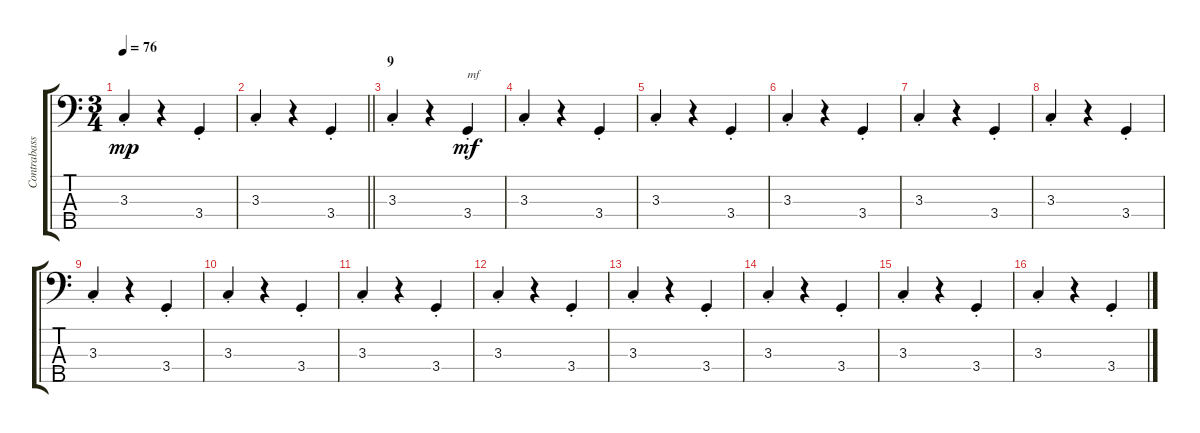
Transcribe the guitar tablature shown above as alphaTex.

\track ("Contrabass" "Contrabass") {instrument contrabass}
\staff {score tabs}
\tuning (G2 D2 A1 E1 B0) {hide}
\ts (3 4)
\tempo 76
\clef f4
\ks c
3.3{st}.4{dy mp} r.4 3.4{st}.4 |
\barLineRight lightlight
3.3{st}.4 r.4 3.4{st}.4 |
\section ("" "9")
3.3{st}.4 r.4 3.4{st}.4{txt "mf" dy mf} |
3.3{st}.4 r.4 3.4{st}.4 |
3.3{st}.4 r.4 3.4{st}.4 |
3.3{st}.4 r.4 3.4{st}.4 |
3.3{st}.4 r.4 3.4{st}.4 |
3.3{st}.4 r.4 3.4{st}.4 |
3.3{st}.4 r.4 3.4{st}.4 |
3.3{st}.4 r.4 3.4{st}.4 |
3.3{st}.4 r.4 3.4{st}.4 |
3.3{st}.4 r.4 3.4{st}.4 |
3.3{st}.4 r.4 3.4{st}.4 |
3.3{st}.4 r.4 3.4{st}.4 |
3.3{st}.4 r.4 3.4{st}.4 |
3.3{st}.4 r.4 3.4{st}.4
